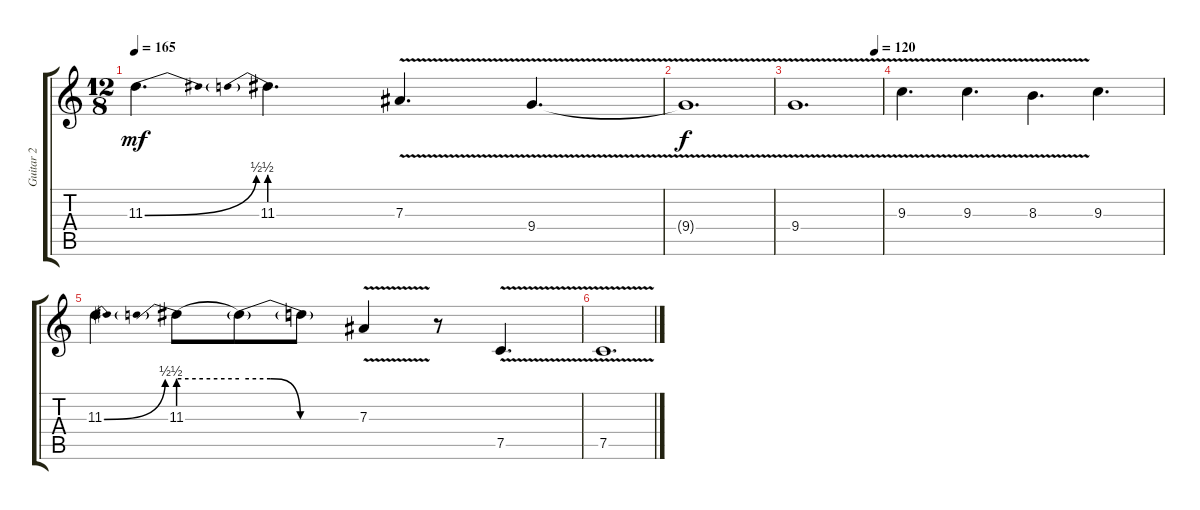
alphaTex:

\track ("Guitar 2" "Guitar 2") {instrument distortionguitar}
\staff {score tabs}
\tuning (C4 G3 Eb3 Bb2 F2 C2) {hide}
\ts (12 8)
\tempo 165
\clef g2
\ks c
11.3{be (bend 0 0 60 2)}.4{d dy mf} 11.3{be (prebend 0 2 60 2)}.4{d} 7.3{v}.4{d} 9.4{v}.4{d} |
9.4{t}.1{d dy f} |
\tempo (120 0.9166666666666666)
9.4{v}.1{d} |
9.3{v}.4{d} 9.3{v}.4{d} 8.3{v}.4{d} 9.3.4{d} |
11.3{be (bend 0 0 60 2)}.4{d} 11.3{be (prebend 0 2 60 2)}.8 11.3{be (custom 0 2 15 2 30 0 60 0) t}.8 11.3{t}.8 7.3{v}.4 r.8 7.5{v}.4{d} |
7.5{v}.1{d}
